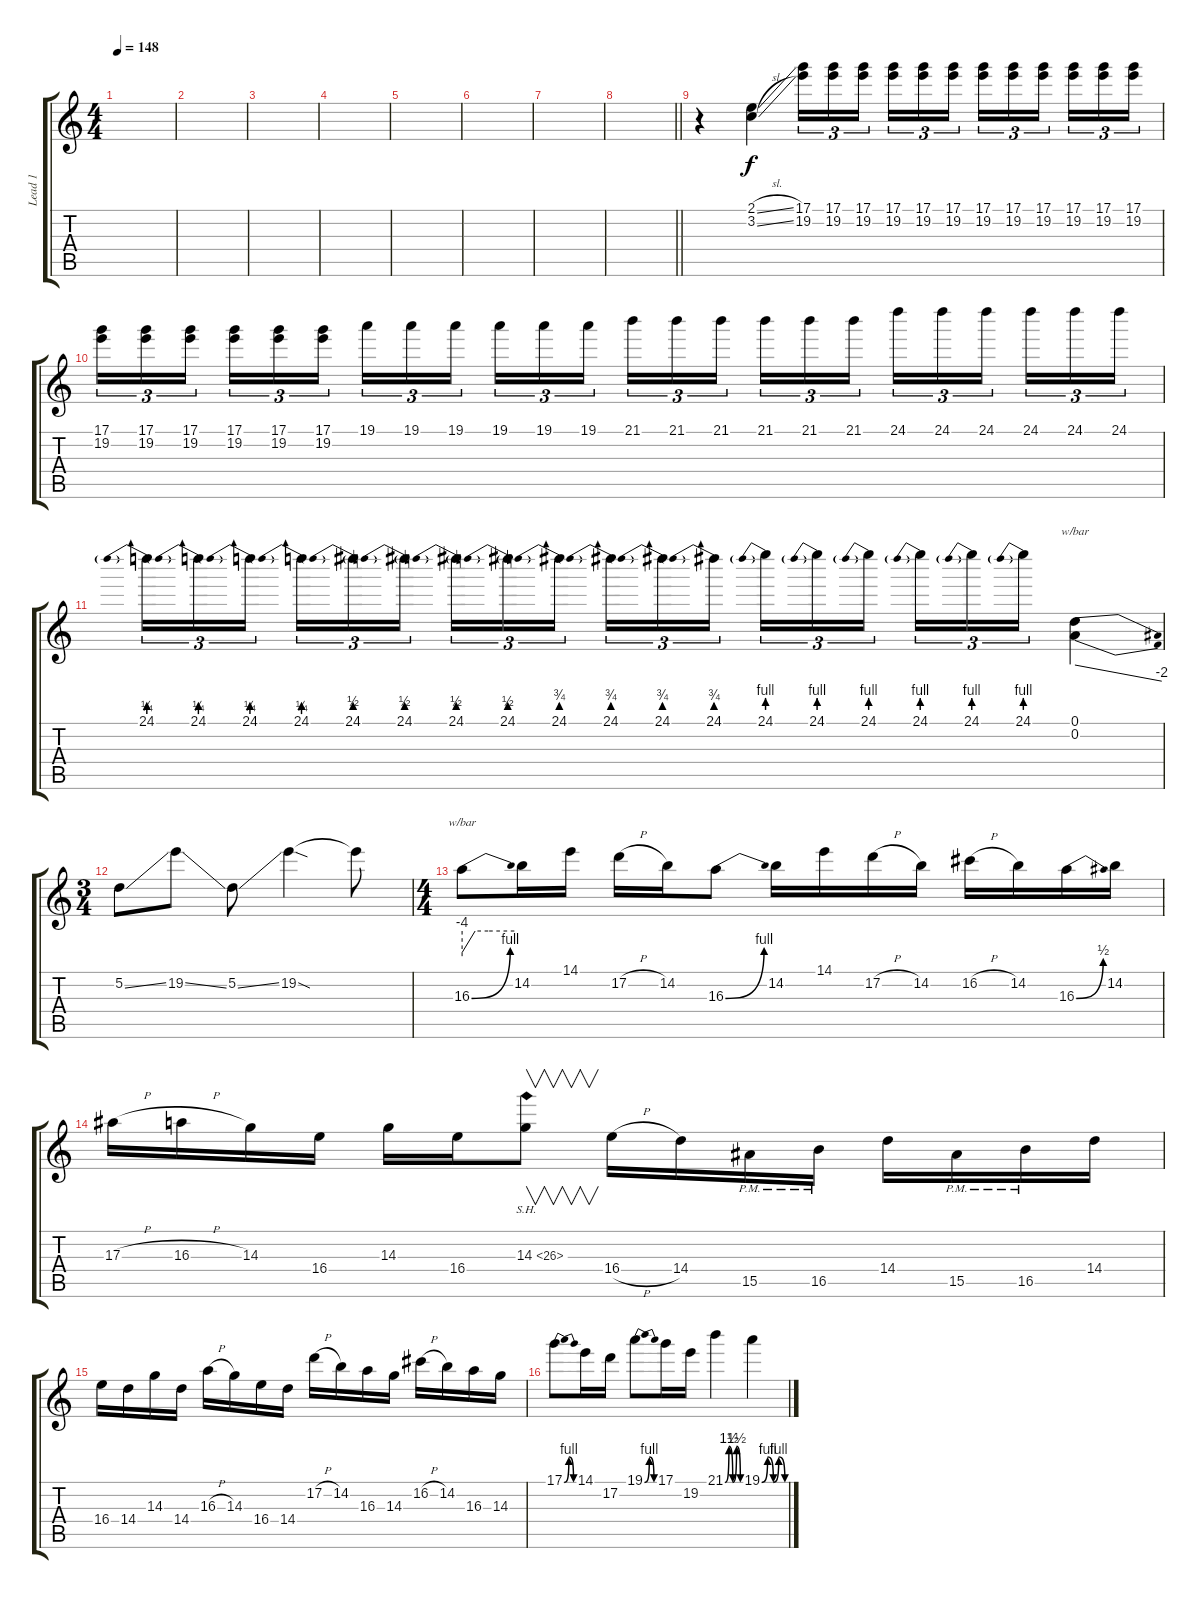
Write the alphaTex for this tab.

\track ("Lead 1" "Lead 1") {instrument overdrivenguitar}
\staff {score tabs}
\tuning (D4 A3 F3 C3 G2 D2) {hide}
\ts (4 4)
\tempo 148
\clef g2
\ks c
|
|
|
|
|
|
|
\barLineRight lightlight
|
\section ("" "")
r.4 (2.1{sl} 3.2{sl}).4 (17.1 19.2).16{tu (3 2)} (17.1 19.2).16{tu (3 2)} (17.1 19.2).16{tu (3 2)} (17.1 19.2).16{tu (3 2)} (17.1 19.2).16{tu (3 2)} (17.1 19.2).16{tu (3 2)} (17.1 19.2).16{tu (3 2)} (17.1 19.2).16{tu (3 2)} (17.1 19.2).16{tu (3 2)} (17.1 19.2).16{tu (3 2)} (17.1 19.2).16{tu (3 2)} (17.1 19.2).16{tu (3 2)} |
(17.1 19.2).16{tu (3 2)} (17.1 19.2).16{tu (3 2)} (17.1 19.2).16{tu (3 2)} (17.1 19.2).16{tu (3 2)} (17.1 19.2).16{tu (3 2)} (17.1 19.2).16{tu (3 2)} 19.1.16{tu (3 2)} 19.1.16{tu (3 2)} 19.1.16{tu (3 2)} 19.1.16{tu (3 2)} 19.1.16{tu (3 2)} 19.1.16{tu (3 2)} 21.1.16{tu (3 2)} 21.1.16{tu (3 2)} 21.1.16{tu (3 2)} 21.1.16{tu (3 2)} 21.1.16{tu (3 2)} 21.1.16{tu (3 2)} 24.1.16{tu (3 2)} 24.1.16{tu (3 2)} 24.1.16{tu (3 2)} 24.1.16{tu (3 2)} 24.1.16{tu (3 2)} 24.1.16{tu (3 2)} |
24.1{be (prebend 0 1 60 1)}.16{tu (3 2)} 24.1{be (prebend 0 1 60 1)}.16{tu (3 2)} 24.1{be (prebend 0 1 60 1)}.16{tu (3 2)} 24.1{be (prebend 0 1 60 1)}.16{tu (3 2)} 24.1{be (prebend 0 2 60 2)}.16{tu (3 2)} 24.1{be (prebend 0 2 60 2)}.16{tu (3 2)} 24.1{be (prebend 0 2 60 2)}.16{tu (3 2)} 24.1{be (prebend 0 2 60 2)}.16{tu (3 2)} 24.1{be (prebend 0 3 60 3)}.16{tu (3 2)} 24.1{be (prebend 0 3 60 3)}.16{tu (3 2)} 24.1{be (prebend 0 3 60 3)}.16{tu (3 2)} 24.1{be (prebend 0 3 60 3)}.16{tu (3 2)} 24.1{be (prebend 0 4 60 4)}.16{tu (3 2)} 24.1{be (prebend 0 4 60 4)}.16{tu (3 2)} 24.1{be (prebend 0 4 60 4)}.16{tu (3 2)} 24.1{be (prebend 0 4 60 4)}.16{tu (3 2)} 24.1{be (prebend 0 4 60 4)}.16{tu (3 2)} 24.1{be (prebend 0 4 60 4)}.16{tu (3 2)} (0.1 0.2).4{tbe (dive default 0 0 60 -8)} |
\ts (3 4)
5.2{ss}.8 19.2{ss}.8 5.2{ss}.8 19.2{sod}.4 19.2{t}.8 |
\ts (4 4)
16.3{be (bend 0 0 60 4)}.8{tbe (custom default 0 -16 15 0 30 0 60 0)} 14.2.16 14.1.16 17.2{h}.16 14.2.16 16.3{be (bend 0 0 60 4)}.8 14.2.16 14.1.16 17.2{h}.16 14.2.16 16.2{h}.16 14.2.16 16.3{be (bend 0 0 60 2)}.16 14.2.16 |
17.3{h}.16 16.3{h}.16 14.3.16 16.4.16 14.3.16 16.4.16 14.3{sh 12}.8{v} 16.4{h}.16 14.4.16 15.5{pm}.16 16.5{pm}.16 14.4.16 15.5{pm}.16 16.5{pm}.16 14.4.16 |
16.4.16 14.4.16 14.3.16 14.4.16 16.3{h}.16 14.3.16 16.4.16 14.4.16 17.2{h}.16 14.2.16 16.3.16 14.3.16 16.2{h}.16 14.2.16 16.3.16 14.3.16 |
17.1{be (bendrelease 0 0 30 4 30 4 60 0)}.8 14.1.16 17.2.16 19.1{be (bendrelease 0 0 30 4 30 4 60 0)}.8 17.1.16 19.2.16 21.1{be (custom 0 0 15 6 30 0 45 6 60 0)}.4 19.1{be (custom 0 0 15 4 30 0 44 4 60 0)}.4
